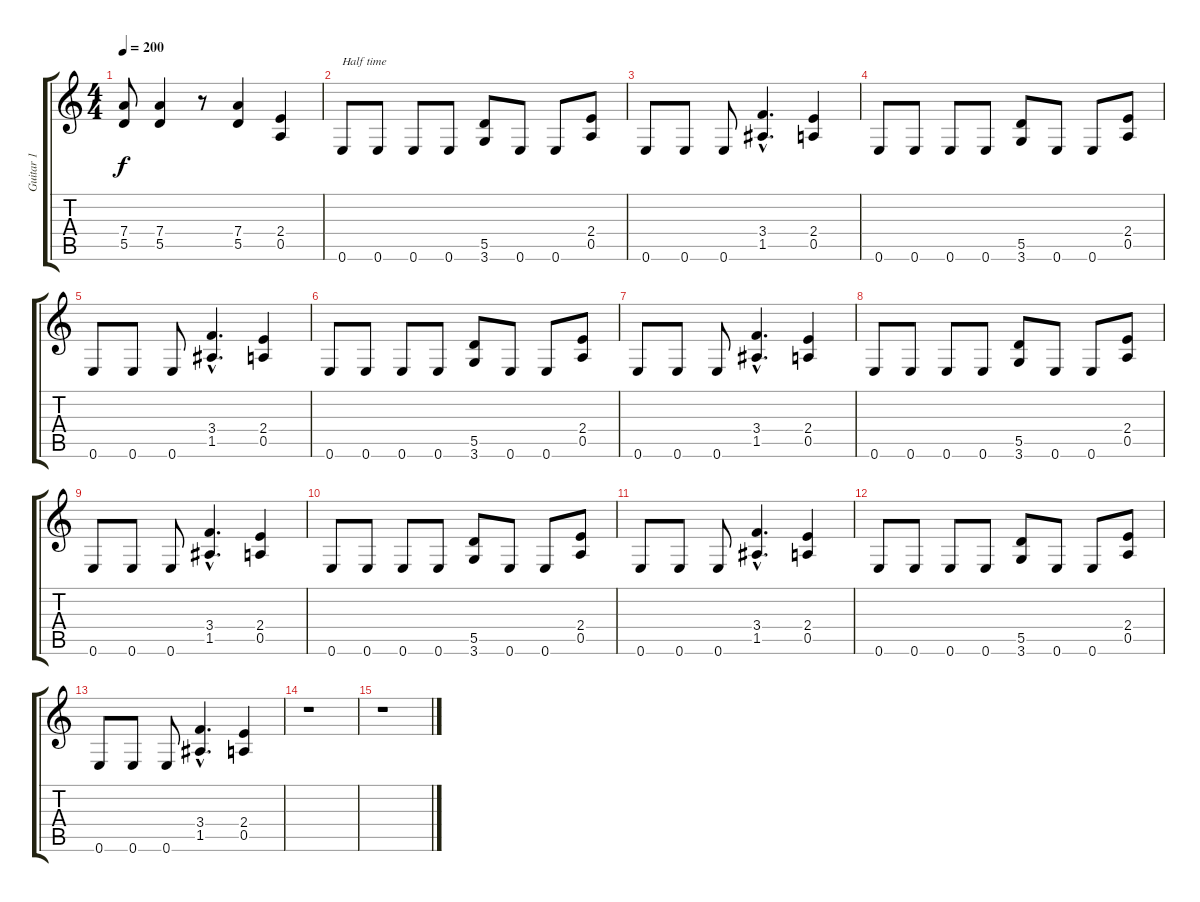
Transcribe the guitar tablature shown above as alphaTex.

\track ("Guitar 1" "Guitar 1") {instrument overdrivenguitar}
\staff {score tabs}
\tuning (E4 B3 G3 D3 A2 E2) {hide}
\ts (4 4)
\tempo 200
\clef g2
\ks c
(7.4 5.5).8{dy f} (7.4 5.5).4 r.8 (7.4 5.5).4 (2.4 0.5).4 |
0.6.8{txt "Half time"} 0.6.8 0.6.8 0.6.8 (5.5 3.6).8 0.6.8 0.6.8 (2.4 0.5).8 |
0.6.8 0.6.8 0.6.8 (3.4{hac} 1.5{hac}).4{d} (2.4 0.5).4 |
0.6.8 0.6.8 0.6.8 0.6.8 (5.5 3.6).8 0.6.8 0.6.8 (2.4 0.5).8 |
0.6.8 0.6.8 0.6.8 (3.4{hac} 1.5{hac}).4{d} (2.4 0.5).4 |
0.6.8 0.6.8 0.6.8 0.6.8 (5.5 3.6).8 0.6.8 0.6.8 (2.4 0.5).8 |
0.6.8 0.6.8 0.6.8 (3.4{hac} 1.5{hac}).4{d} (2.4 0.5).4 |
0.6.8 0.6.8 0.6.8 0.6.8 (5.5 3.6).8 0.6.8 0.6.8 (2.4 0.5).8 |
0.6.8 0.6.8 0.6.8 (3.4{hac} 1.5{hac}).4{d} (2.4 0.5).4 |
0.6.8 0.6.8 0.6.8 0.6.8 (5.5 3.6).8 0.6.8 0.6.8 (2.4 0.5).8 |
0.6.8 0.6.8 0.6.8 (3.4{hac} 1.5{hac}).4{d} (2.4 0.5).4 |
0.6.8 0.6.8 0.6.8 0.6.8 (5.5 3.6).8 0.6.8 0.6.8 (2.4 0.5).8 |
0.6.8 0.6.8 0.6.8 (3.4{hac} 1.5{hac}).4{d} (2.4 0.5).4 |
r.1 |
r.1
